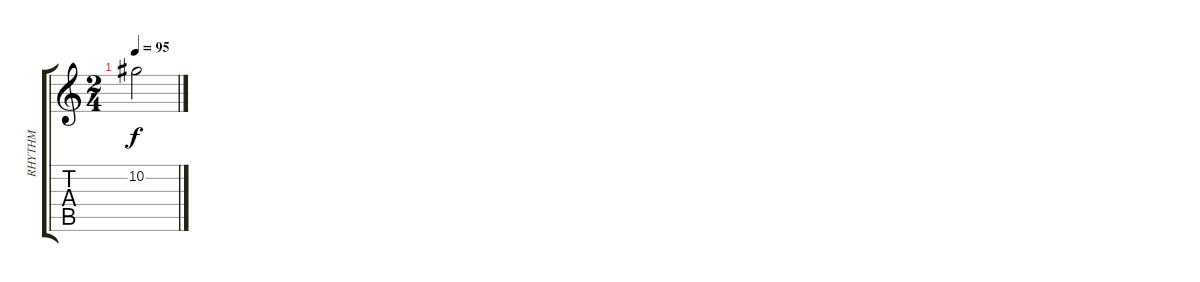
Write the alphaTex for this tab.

\track ("RHYTHM" "RHYTHM") {instrument overdrivenguitar}
\staff {score tabs}
\tuning (Eb4 Bb3 Gb3 Db3 Ab2 Eb2) {hide}
\ts (2 4)
\tempo 95
\clef g2
\ks c
10.2.2{dy f}
